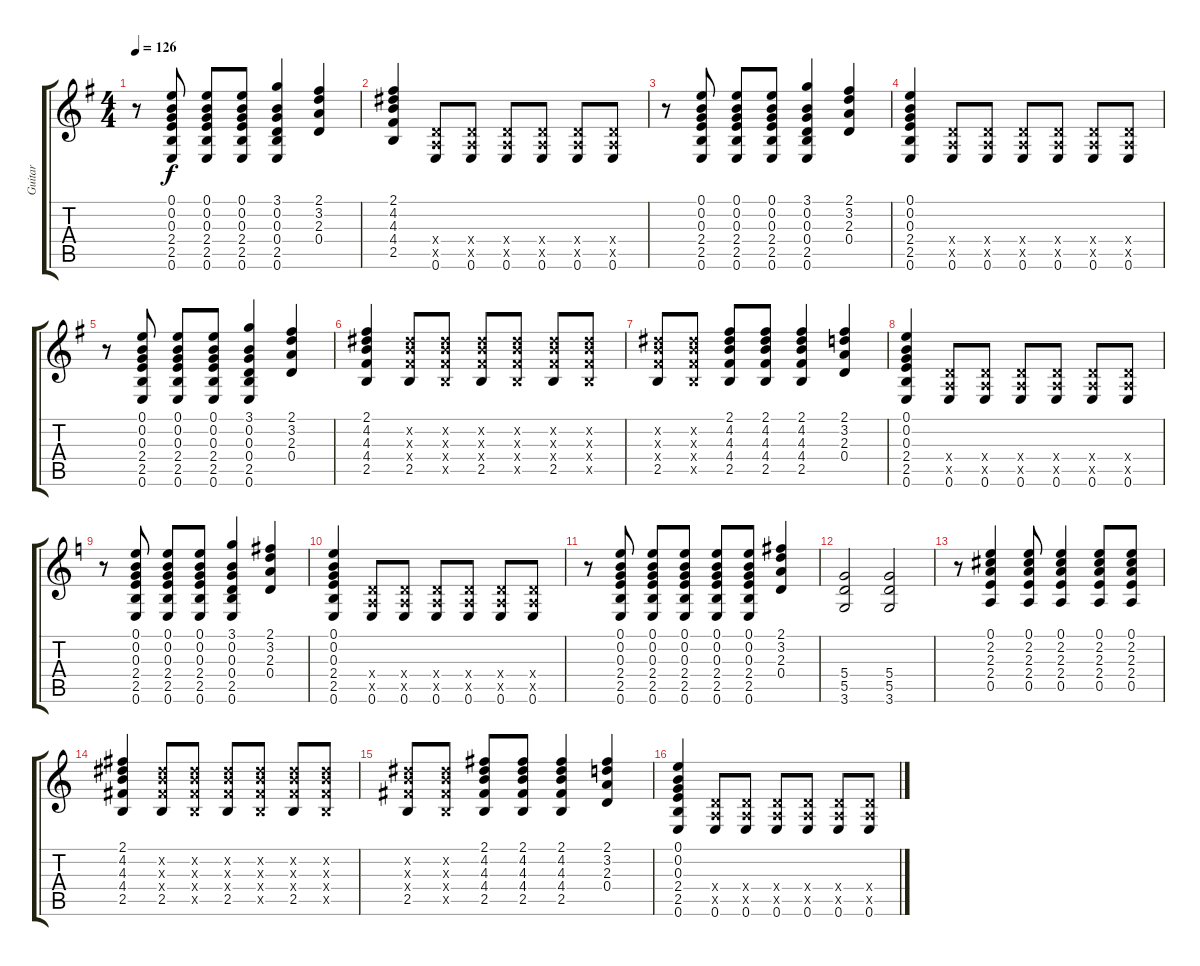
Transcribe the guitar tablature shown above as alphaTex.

\track ("Guitar" "Guitar") {instrument distortionguitar}
\staff {score tabs}
\tuning (E4 B3 G3 D3 A2 E2) {hide}
\ts (4 4)
\tempo 126
\clef g2
\ks g
r.8{dy f} (0.1 0.2 0.3 2.4 2.5 0.6).8 (0.1 0.2 0.3 2.4 2.5 0.6).8 (0.1 0.2 0.3 2.4 2.5 0.6).8 (3.1 0.2 0.3 0.4 2.5 0.6).4 (2.1 3.2 2.3 0.4).4 |
(2.1 4.2 4.3 4.4 2.5).4 (0.4{x} 0.5{x} 0.6).8 (0.4{x} 0.5{x} 0.6).8 (0.4{x} 0.5{x} 0.6).8 (0.4{x} 0.5{x} 0.6).8 (0.4{x} 0.5{x} 0.6).8 (0.4{x} 0.5{x} 0.6).8 |
r.8 (0.1 0.2 0.3 2.4 2.5 0.6).8 (0.1 0.2 0.3 2.4 2.5 0.6).8 (0.1 0.2 0.3 2.4 2.5 0.6).8 (3.1 0.2 0.3 0.4 2.5 0.6).4 (2.1 3.2 2.3 0.4).4 |
(0.1 0.2 0.3 2.4 2.5 0.6).4 (0.4{x} 0.5{x} 0.6).8 (0.4{x} 0.5{x} 0.6).8 (0.4{x} 0.5{x} 0.6).8 (0.4{x} 0.5{x} 0.6).8 (0.4{x} 0.5{x} 0.6).8 (0.4{x} 0.5{x} 0.6).8 |
r.8 (0.1 0.2 0.3 2.4 2.5 0.6).8 (0.1 0.2 0.3 2.4 2.5 0.6).8 (0.1 0.2 0.3 2.4 2.5 0.6).8 (3.1 0.2 0.3 0.4 2.5 0.6).4 (2.1 3.2 2.3 0.4).4 |
(2.1 4.2 4.3 4.4 2.5).4 (4.2{x} 4.3{x} 4.4{x} 2.5).8 (4.2{x} 4.3{x} 4.4{x} 2.5{x}).8 (4.2{x} 4.3{x} 4.4{x} 2.5).8 (4.2{x} 4.3{x} 4.4{x} 2.5{x}).8 (4.2{x} 4.3{x} 4.4{x} 2.5).8 (4.2{x} 4.3{x} 4.4{x} 2.5{x}).8 |
(4.2{x} 4.3{x} 4.4{x} 2.5).8 (4.2{x} 4.3{x} 4.4{x} 2.5{x}).8 (2.1 4.2 4.3 4.4 2.5).8 (2.1 4.2 4.3 4.4 2.5).8 (2.1 4.2 4.3 4.4 2.5).4 (2.1 3.2 2.3 0.4).4 |
(0.1 0.2 0.3 2.4 2.5 0.6).4 (0.4{x} 0.5{x} 0.6).8 (0.4{x} 0.5{x} 0.6).8 (0.4{x} 0.5{x} 0.6).8 (0.4{x} 0.5{x} 0.6).8 (0.4{x} 0.5{x} 0.6).8 (0.4{x} 0.5{x} 0.6).8 |
\ks c
r.8 (0.1 0.2 0.3 2.4 2.5 0.6).8 (0.1 0.2 0.3 2.4 2.5 0.6).8 (0.1 0.2 0.3 2.4 2.5 0.6).8 (3.1 0.2 0.3 0.4 2.5 0.6).4 (2.1 3.2 2.3 0.4).4 |
(0.1 0.2 0.3 2.4 2.5 0.6).4 (0.4{x} 0.5{x} 0.6).8 (0.4{x} 0.5{x} 0.6).8 (0.4{x} 0.5{x} 0.6).8 (0.4{x} 0.5{x} 0.6).8 (0.4{x} 0.5{x} 0.6).8 (0.4{x} 0.5{x} 0.6).8 |
r.8 (0.1 0.2 0.3 2.4 2.5 0.6).8 (0.1 0.2 0.3 2.4 2.5 0.6).8 (0.1 0.2 0.3 2.4 2.5 0.6).8 (0.1 0.2 0.3 2.4 2.5 0.6).8 (0.1 0.2 0.3 2.4 2.5 0.6).8 (2.1 3.2 2.3 0.4).4 |
(5.4 5.5 3.6).2 (5.4 5.5 3.6).2 |
r.8 (0.1 2.2 2.3 2.4 0.5).4 (0.1 2.2 2.3 2.4 0.5).8 (0.1 2.2 2.3 2.4 0.5).4 (0.1 2.2 2.3 2.4 0.5).8 (0.1 2.2 2.3 2.4 0.5).8 |
(2.1 4.2 4.3 4.4 2.5).4 (4.2{x} 4.3{x} 4.4{x} 2.5).8 (4.2{x} 4.3{x} 4.4{x} 2.5{x}).8 (4.2{x} 4.3{x} 4.4{x} 2.5).8 (4.2{x} 4.3{x} 4.4{x} 2.5{x}).8 (4.2{x} 4.3{x} 4.4{x} 2.5).8 (4.2{x} 4.3{x} 4.4{x} 2.5{x}).8 |
(4.2{x} 4.3{x} 4.4{x} 2.5).8 (4.2{x} 4.3{x} 4.4{x} 2.5{x}).8 (2.1 4.2 4.3 4.4 2.5).8 (2.1 4.2 4.3 4.4 2.5).8 (2.1 4.2 4.3 4.4 2.5).4 (2.1 3.2 2.3 0.4).4 |
(0.1 0.2 0.3 2.4 2.5 0.6).4 (0.4{x} 0.5{x} 0.6).8 (0.4{x} 0.5{x} 0.6).8 (0.4{x} 0.5{x} 0.6).8 (0.4{x} 0.5{x} 0.6).8 (0.4{x} 0.5{x} 0.6).8 (0.4{x} 0.5{x} 0.6).8
